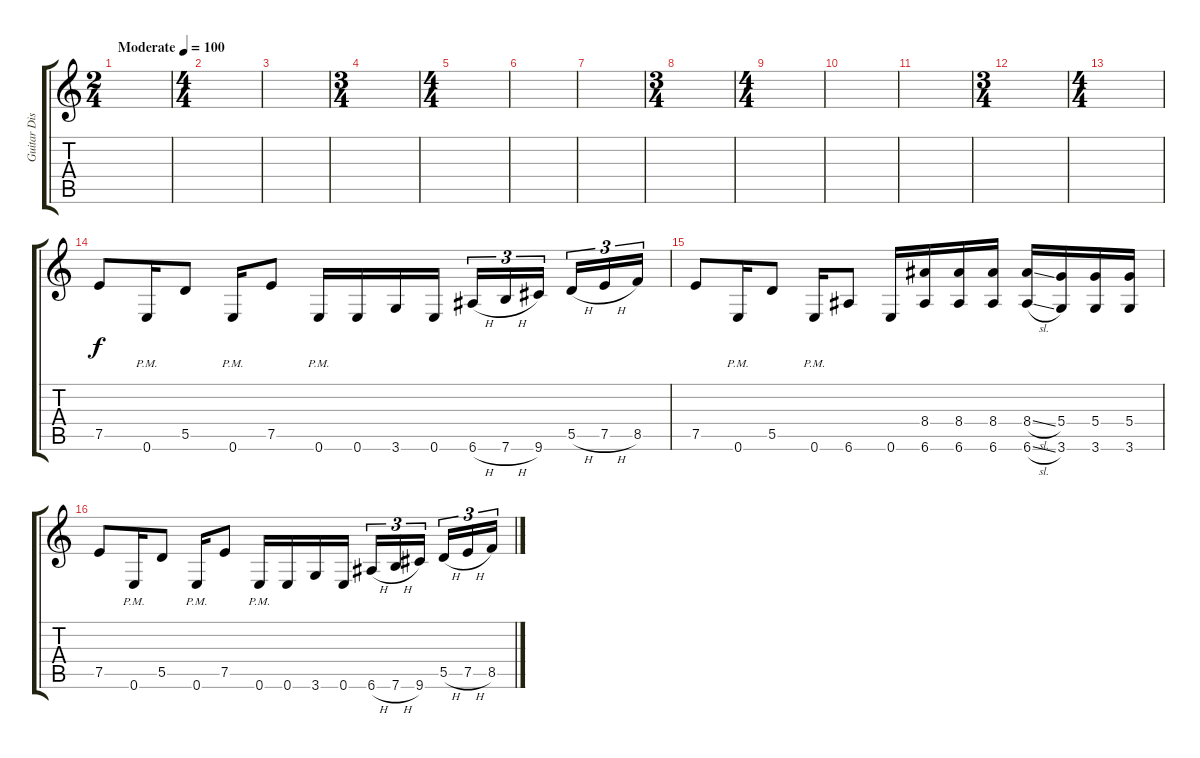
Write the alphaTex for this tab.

\track ("Guitar Dist 1 (Andreas)" "Guitar Dis") {instrument distortionguitar}
\staff {score tabs}
\tuning (E4 B3 G3 D3 A2 E2) {hide}
\ts (2 4)
\tempo (100 "Moderate")
\clef g2
\ks c
|
\ts (4 4)
|
|
\ts (3 4)
|
\ts (4 4)
|
|
|
\ts (3 4)
|
\ts (4 4)
|
|
|
\ts (3 4)
|
\ts (4 4)
|
7.5.8 0.6{pm}.16 5.5.8 0.6{pm}.16 7.5.8 0.6{pm}.16 0.6.16 3.6.16 0.6.16 6.6{h}.16{tu (3 2)} 7.6{h}.16{tu (3 2)} 9.6.16{tu (3 2) beam splitsecondary} 5.5{h}.16{tu (3 2)} 7.5{h}.16{tu (3 2)} 8.5.16{tu (3 2)} |
7.5.8 0.6{pm}.16 5.5.8 0.6{pm}.16 6.6.8 0.6.16 (8.4 6.6).16 (8.4 6.6).16 (8.4 6.6).16 (8.4{sl} 6.6{sl}).16 (5.4 3.6).16 (5.4 3.6).16 (5.4 3.6).16 |
7.5.8 0.6{pm}.16 5.5.8 0.6{pm}.16 7.5.8 0.6{pm}.16 0.6.16 3.6.16 0.6.16 6.6{h}.16{tu (3 2)} 7.6{h}.16{tu (3 2)} 9.6.16{tu (3 2) beam splitsecondary} 5.5{h}.16{tu (3 2)} 7.5{h}.16{tu (3 2)} 8.5.16{tu (3 2)}
